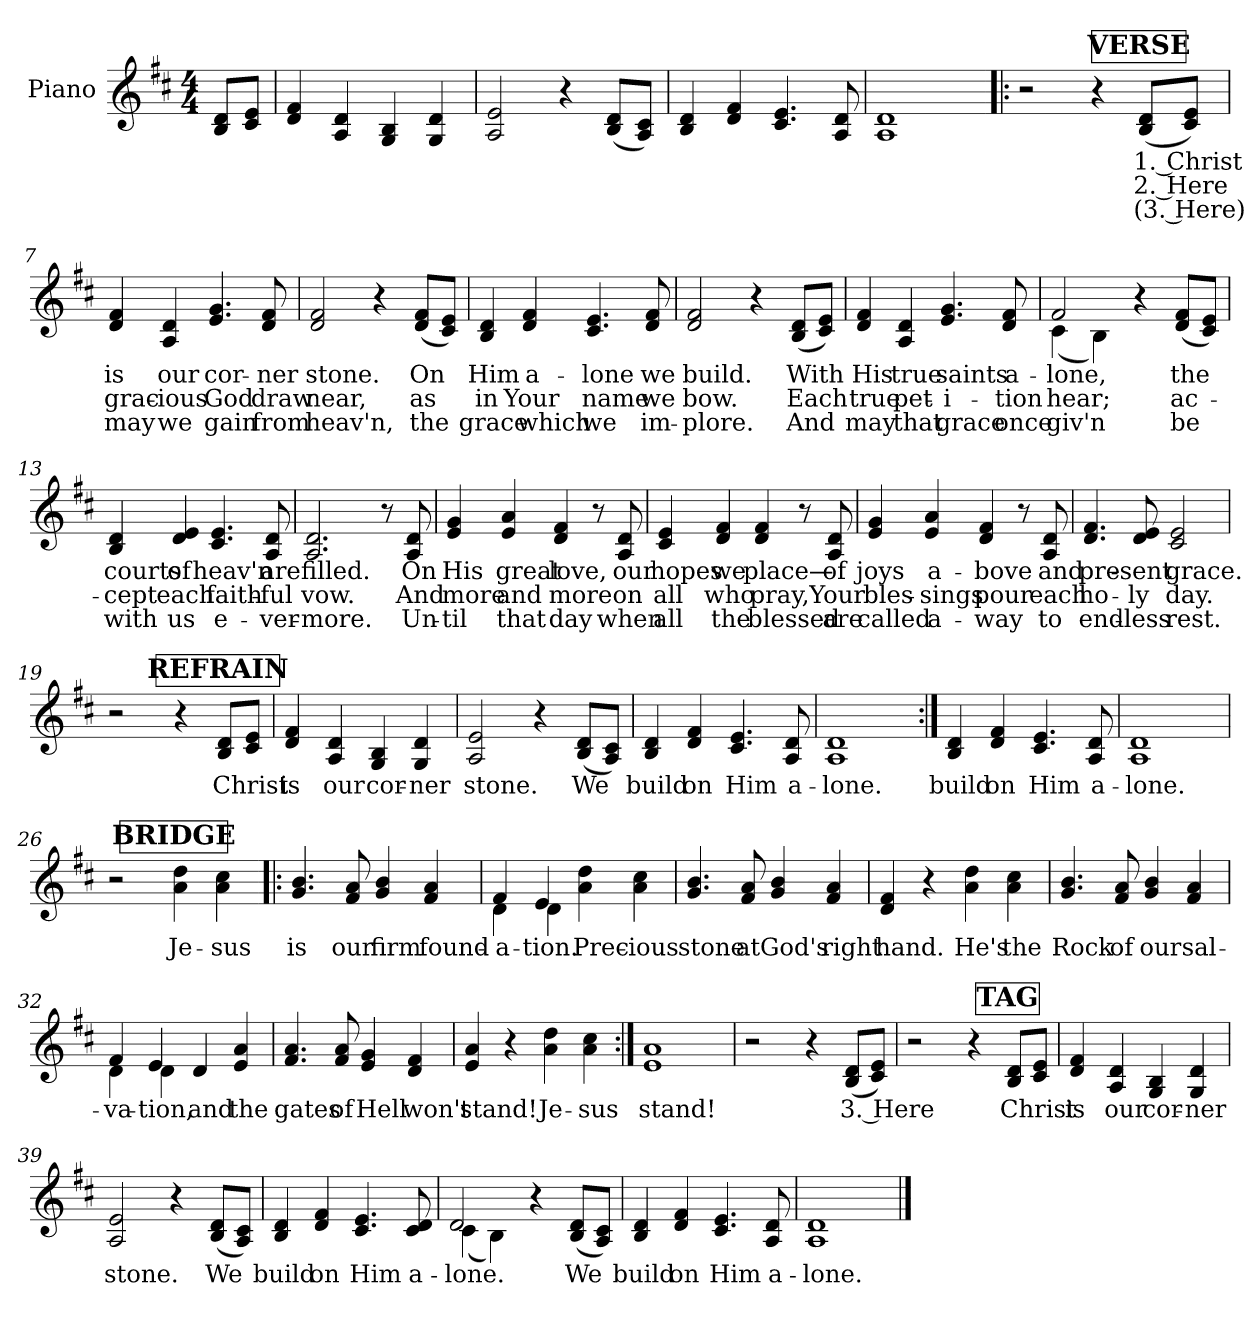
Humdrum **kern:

**kern	**text	**text	**text
*part1	*part1	*part1	*part1
*staff1	*staff1	*staff1	*staff1
*I"Piano	*	*	*
*I'Pno.	*	*	*
*clefG2	*	*	*
*k[f#c#]	*	*	*
*M4/4	*	*	*
*MM88	*	*	*
=1	=1	=1	=1
8B!/ 8d!/L	.	.	.
8c#!/ 8e!/J	.	.	.
=2	=2	=2	=2
4d!/ 4f#!/	.	.	.
4A!/ 4d!/	.	.	.
4G!/ 4B!/	.	.	.
4G!/ 4d!/	.	.	.
=3	=3	=3	=3
2A!/ 2e!/	.	.	.
4r	.	.	.
(<8B!/ 8d!/L	.	.	.
8A!/ 8c#!/J)	.	.	.
=4	=4	=4	=4
4B!/ 4d!/	.	.	.
4d!/ 4f#!/	.	.	.
4.c#!/ 4.e!/	.	.	.
8A!/ 8d!/	.	.	.
=5	=5	=5	=5
1A! 1d!	.	.	.
!!LO:REH:place=s1:a:B:t=VERSE:qo=3
=6!|:	=6!|:	=6!|:	=6!|:
2r	.	.	.
4r	.	.	.
!	!LO:LY:b	!LO:LY:b	!LO:LY:b
(<8B/ 8d/L	1. Christ	2. Here	(3. Here)
8c#/ 8e/J)	.	.	.
!!LO:LB:g=z
=7	=7	=7	=7
!	!LO:LY:b	!LO:LY:b	!LO:LY:b
4d/ 4f#/	is	grac-	may
!	!LO:LY:b	!LO:LY:b	!LO:LY:b
4A/ 4d/	our	-ious	we
!	!LO:LY:b	!LO:LY:b	!LO:LY:b
4.e/ 4.g/	cor-	God	gain
!	!LO:LY:b	!LO:LY:b	!LO:LY:b
8d/ 8f#/	-ner	draw	from
=8	=8	=8	=8
!	!LO:LY:b	!LO:LY:b	!LO:LY:b
2d/ 2f#/	stone.	near,	heav'n,
4r	.	.	.
!	!LO:LY:b	!LO:LY:b	!LO:LY:b
(<8d/ 8f#/L	On	as	the
8c#/ 8e/J)	.	.	.
=9	=9	=9	=9
!	!LO:LY:b	!LO:LY:b	!LO:LY:b
4B/ 4d/	Him	in	grace
!	!LO:LY:b	!LO:LY:b	!LO:LY:b
4d/ 4f#/	a-	Your	which
!	!LO:LY:b	!LO:LY:b	!LO:LY:b
4.c#/ 4.e/	-lone	name	we
!	!LO:LY:b	!LO:LY:b	!LO:LY:b
8d/ 8f#/	we	we	im-
=10	=10	=10	=10
!	!LO:LY:b	!LO:LY:b	!LO:LY:b
2d/ 2f#/	build.	bow.	-plore.
4r	.	.	.
!	!LO:LY:b	!LO:LY:b	!LO:LY:b
(<8B/ 8d/L	With	Each	And
8c#/ 8e/J)	.	.	.
!!LO:LB:g=z
=11	=11	=11	=11
!	!LO:LY:b	!LO:LY:b	!LO:LY:b
4d/ 4f#/	His	true	may
!	!LO:LY:b	!LO:LY:b	!LO:LY:b
4A/ 4d/	true	pet-	that
!	!LO:LY:b	!LO:LY:b	!LO:LY:b
4.e/ 4.g/	saints	-i-	grace
!	!LO:LY:b	!LO:LY:b	!LO:LY:b
8d/ 8f#/	a-	-tion	once
=12	=12	=12	=12
!	!LO:LY:b	!LO:LY:b	!LO:LY:b
*^	*	*	*
2f#/	(<4c#\	-lone,	hear;	giv'n
.	4B\)	.	.	.
4r	2ryy	.	.	.
!	!	!LO:LY:b	!LO:LY:b	!LO:LY:b
(<8d/ 8f#/L	.	the	ac-	be
8c#/ 8e/J)	.	.	.	.
*v	*v	*	*	*
=13	=13	=13	=13
!	!LO:LY:b	!LO:LY:b	!LO:LY:b
4B/ 4d/	courts	-cept	with
!	!LO:LY:b	!LO:LY:b	!LO:LY:b
4d/ 4e/	of	each	us
!	!LO:LY:b	!LO:LY:b	!LO:LY:b
4.c#/ 4.e/	heav'n	faith-	e-
!	!LO:LY:b	!LO:LY:b	!LO:LY:b
8A/ 8d/	are	-ful	-ver-
=14	=14	=14	=14
!	!LO:LY:b	!LO:LY:b	!LO:LY:b
2.A/ 2.d/	filled.	vow.	-more.
8r	.	.	.
!	!LO:LY:b	!LO:LY:b	!LO:LY:b
8A/ 8d/	On	And	Un-
!!LO:LB:g=z
=15	=15	=15	=15
!	!LO:LY:b	!LO:LY:b	!LO:LY:b
4e/ 4g/	His	more	-til
!	!LO:LY:b	!LO:LY:b	!LO:LY:b
4e/ 4a/	great	and	that
!	!LO:LY:b	!LO:LY:b	!LO:LY:b
4d/ 4f#/	love,	more	day
8r	.	.	.
!	!LO:LY:b	!LO:LY:b	!LO:LY:b
8A/ 8d/	our	on	when
=16	=16	=16	=16
!	!LO:LY:b	!LO:LY:b	!LO:LY:b
4c#/ 4e/	hopes	all	all
!	!LO:LY:b	!LO:LY:b	!LO:LY:b
4d/ 4f#/	we	who	the
!	!LO:LY:b	!LO:LY:b	!LO:LY:b
4d/ 4f#/	place⁠—	pray,	blessed
8r	.	.	.
!	!LO:LY:b	!LO:LY:b	!LO:LY:b
8A/ 8d/	of	Your	are
=17	=17	=17	=17
!	!LO:LY:b	!LO:LY:b	!LO:LY:b
4e/ 4g/	joys	bles-	called
!	!LO:LY:b	!LO:LY:b	!LO:LY:b
4e/ 4a/	a-	-sings	a-
!	!LO:LY:b	!LO:LY:b	!LO:LY:b
4d/ 4f#/	-bove	pour	-way
8r	.	.	.
!	!LO:LY:b	!LO:LY:b	!LO:LY:b
8A/ 8d/	and	each	to
!!LO:LB:g=z
=18	=18	=18	=18
!	!LO:LY:b	!LO:LY:b	!LO:LY:b
4.d/ 4.f#/	pre-	ho-	end-
!	!LO:LY:b	!LO:LY:b	!LO:LY:b
8d/ 8e/	-sent	-ly	-less
!	!LO:LY:b	!LO:LY:b	!LO:LY:b
2c#/ 2e/	grace.	day.	rest.
!!LO:REH:place=s1:a:B:t=REFRAIN:qo=3
=19	=19	=19	=19
2r	.	.	.
4r	.	.	.
!	!LO:LY:b	!	!
8B/ 8d/L	Christ	.	.
8c#/ 8e/J	.	.	.
=20	=20	=20	=20
!	!LO:LY:b	!	!
4d/ 4f#/	is	.	.
!	!LO:LY:b	!	!
4A/ 4d/	our	.	.
!	!LO:LY:b	!	!
4G/ 4B/	cor-	.	.
!	!LO:LY:b	!	!
4G/ 4d/	-ner	.	.
=21	=21	=21	=21
!	!LO:LY:b	!	!
2A/ 2e/	stone.	.	.
4r	.	.	.
!	!LO:LY:b	!	!
(<8B/ 8d/L	We	.	.
8A/ 8c#/J)	.	.	.
!!LO:LB:g=z
=22	=22	=22	=22
!	!LO:LY:b	!	!
4B/ 4d/	build	.	.
!	!LO:LY:b	!	!
4d/ 4f#/	on	.	.
!	!LO:LY:b	!	!
4.c#/ 4.e/	Him	.	.
!	!LO:LY:b	!	!
8A/ 8d/	a-	.	.
=23	=23	=23	=23
!	!LO:LY:b	!	!
1A 1d	-lone.	.	.
=24:|!	=24:|!	=24:|!	=24:|!
!	!LO:LY:b	!	!
4B/ 4d/	build	.	.
!	!LO:LY:b	!	!
4d/ 4f#/	on	.	.
!	!LO:LY:b	!	!
4.c#/ 4.e/	Him	.	.
!	!LO:LY:b	!	!
8A/ 8d/	a-	.	.
=25	=25	=25	=25
!	!LO:LY:b	!	!
1A 1d	-lone.	.	.
!!LO:REH:place=s1:a:B:t=BRIDGE:qo=2
=26	=26	=26	=26
2r	.	.	.
!	!LO:LY:b	!	!
4a\ 4dd\	Je-	.	.
!	!LO:LY:b	!	!
4a\ 4cc#\	-sus	.	.
!!LO:LB:g=z
=27!|:	=27!|:	=27!|:	=27!|:
!	!LO:LY:b	!	!
4.g/ 4.b/	is	.	.
!	!LO:LY:b	!	!
8f#/ 8a/	our	.	.
!	!LO:LY:b	!	!
4g/ 4b/	firm	.	.
!	!LO:LY:b	!	!
4f#/ 4a/	found-	.	.
=28	=28	=28	=28
!	!LO:LY:b	!	!
*^	*	*	*
4f#/	4d\yy 4d\	-a-	.	.
!	!	!LO:LY:b	!	!
4e/	4d\	-tion.	.	.
!	!	!LO:LY:b	!	!
4a\ 4dd\	2ryy	Prec-	.	.
!	!	!LO:LY:b	!	!
4a\ 4cc#\	.	-ious	.	.
*v	*v	*	*	*
=29	=29	=29	=29
!	!LO:LY:b	!	!
4.g/ 4.b/	stone	.	.
!	!LO:LY:b	!	!
8f#/ 8a/	at	.	.
!	!LO:LY:b	!	!
4g/ 4b/	God's	.	.
!	!LO:LY:b	!	!
4f#/ 4a/	right	.	.
!!LO:LB:g=z
=30	=30	=30	=30
!	!LO:LY:b	!	!
4d/ 4f#/	hand.	.	.
4r	.	.	.
!	!LO:LY:b	!	!
4a\ 4dd\	He's	.	.
!	!LO:LY:b	!	!
4a\ 4cc#\	the	.	.
=31	=31	=31	=31
!	!LO:LY:b	!	!
4.g/ 4.b/	Rock	.	.
!	!LO:LY:b	!	!
8f#/ 8a/	of	.	.
!	!LO:LY:b	!	!
4g/ 4b/	our	.	.
!	!LO:LY:b	!	!
4f#/ 4a/	sal-	.	.
=32	=32	=32	=32
!	!LO:LY:b	!	!
*^	*	*	*
4f#/	4d\yy 4d\	-va-	.	.
!	!	!LO:LY:b	!	!
4e/	4d\	-tion,	.	.
!	!	!LO:LY:b	!	!
4d/	2ryy	and	.	.
!	!	!LO:LY:b	!	!
4e/ 4a/	.	the	.	.
*v	*v	*	*	*
=33	=33	=33	=33
!	!LO:LY:b	!	!
4.f#/ 4.a/	gates	.	.
!	!LO:LY:b	!	!
8f#/ 8a/	of	.	.
!	!LO:LY:b	!	!
4e/ 4g/	Hell	.	.
!	!LO:LY:b	!	!
4d/ 4f#/	won't	.	.
!!LO:LB:g=z
=34	=34	=34	=34
!	!LO:LY:b	!	!
4e/ 4a/	stand!	.	.
4r	.	.	.
!	!LO:LY:b	!	!
4a\ 4dd\	Je-	.	.
!	!LO:LY:b	!	!
4a\ 4cc#\	-sus	.	.
=35:|!	=35:|!	=35:|!	=35:|!
!	!LO:LY:b	!	!
1e 1a	stand!	.	.
=36	=36	=36	=36
2r	.	.	.
4r	.	.	.
!	!LO:LY:b	!	!
(<8B/ 8d/L	3. Here	.	.
8c#/ 8e/J)	.	.	.
!!LO:LB:g=z
!!LO:REH:place=s1:a:B:t=TAG:qo=3
=37	=37	=37	=37
2r	.	.	.
4r	.	.	.
!	!LO:LY:b	!	!
8B/ 8d/L	Christ	.	.
8c#/ 8e/J	.	.	.
=38	=38	=38	=38
!	!LO:LY:b	!	!
4d/ 4f#/	is	.	.
!	!LO:LY:b	!	!
4A/ 4d/	our	.	.
!	!LO:LY:b	!	!
4G/ 4B/	cor-	.	.
!	!LO:LY:b	!	!
4G/ 4d/	-ner	.	.
=39	=39	=39	=39
!	!LO:LY:b	!	!
2A/ 2e/	stone.	.	.
4r	.	.	.
!	!LO:LY:b	!	!
(<8B/ 8d/L	We	.	.
8A/ 8c#/J)	.	.	.
=40	=40	=40	=40
!	!LO:LY:b	!	!
4B/ 4d/	build	.	.
!	!LO:LY:b	!	!
4d/ 4f#/	on	.	.
!	!LO:LY:b	!	!
4.c#/ 4.e/	Him	.	.
!	!LO:LY:b	!	!
8c#/ 8d/	a-	.	.
!!LO:LB:g=z
=41	=41	=41	=41
!	!LO:LY:b	!	!
*^	*	*	*
2d/	(<4c#\	lone.	.	.
.	4B\)	.	.	.
4r	2ryy	.	.	.
!	!	!LO:LY:b	!	!
(<8B/ 8d/L	.	We	.	.
8A/ 8c#/J)	.	.	.	.
*v	*v	*	*	*
=42	=42	=42	=42
!	!LO:LY:b	!	!
4B/ 4d/	build	.	.
!	!LO:LY:b	!	!
4d/ 4f#/	on	.	.
!	!LO:LY:b	!	!
4.c#/ 4.e/	Him	.	.
!	!LO:LY:b	!	!
8A/ 8d/	a-	.	.
=43	=43	=43	=43
!	!LO:LY:b	!	!
1A 1d	-lone.	.	.
==	==	==	==
*-	*-	*-	*-
